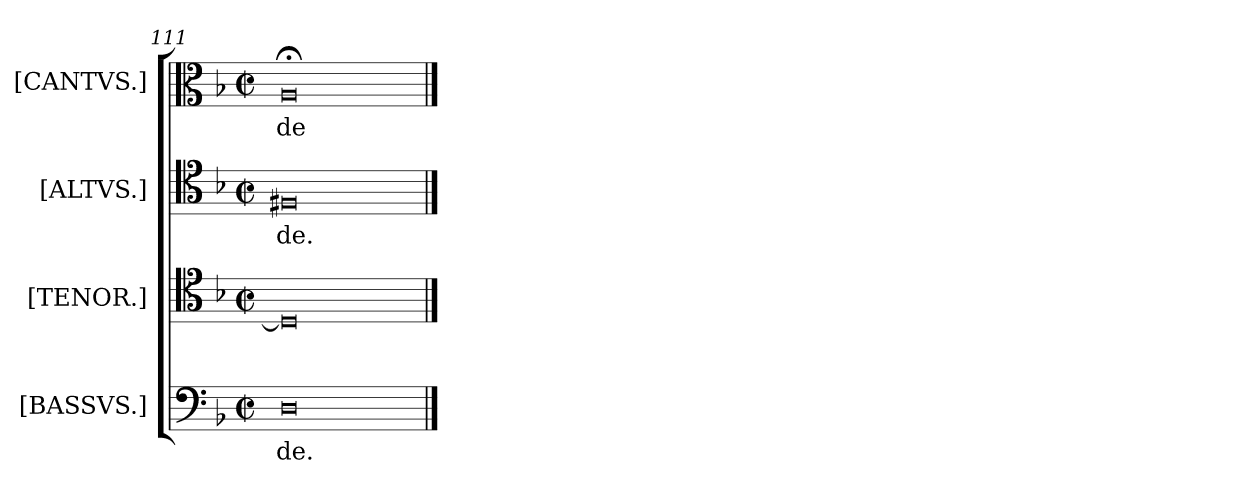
**kern	**text	**kern	**kern	**text	**kern	**text
*part4	*part4	*part3	*part2	*part2	*part1	*part1
*staff4	*staff4	*staff3	*staff2	*staff2	*staff1	*staff1
*I"[BASSVS.]	*	*I"[TENOR.]	*I"[ALTVS.]	*	*I"[CANTVS.]	*
*I'B	*	*I'T	*I'A	*	*I'C	*
*clefF4	*	*clefC4	*clefC4	*	*clefC3	*
*k[b-]	*	*k[b-]	*k[b-]	*	*k[b-]	*
*M2/1	*	*M2/1	*M2/1	*	*M2/1	*
*met(c|)	*	*met(c|)	*met(c|)	*	*met(c|)	*
=111	=111	=111	=111	=111	=111	=111
!	!	!	!	!	!	!LO:LY:i
0D	-de.	0D]	0F#X	-de.	0A;<	-de
==	==	==	==	==	==	==
*-	*-	*-	*-	*-	*-	*-
